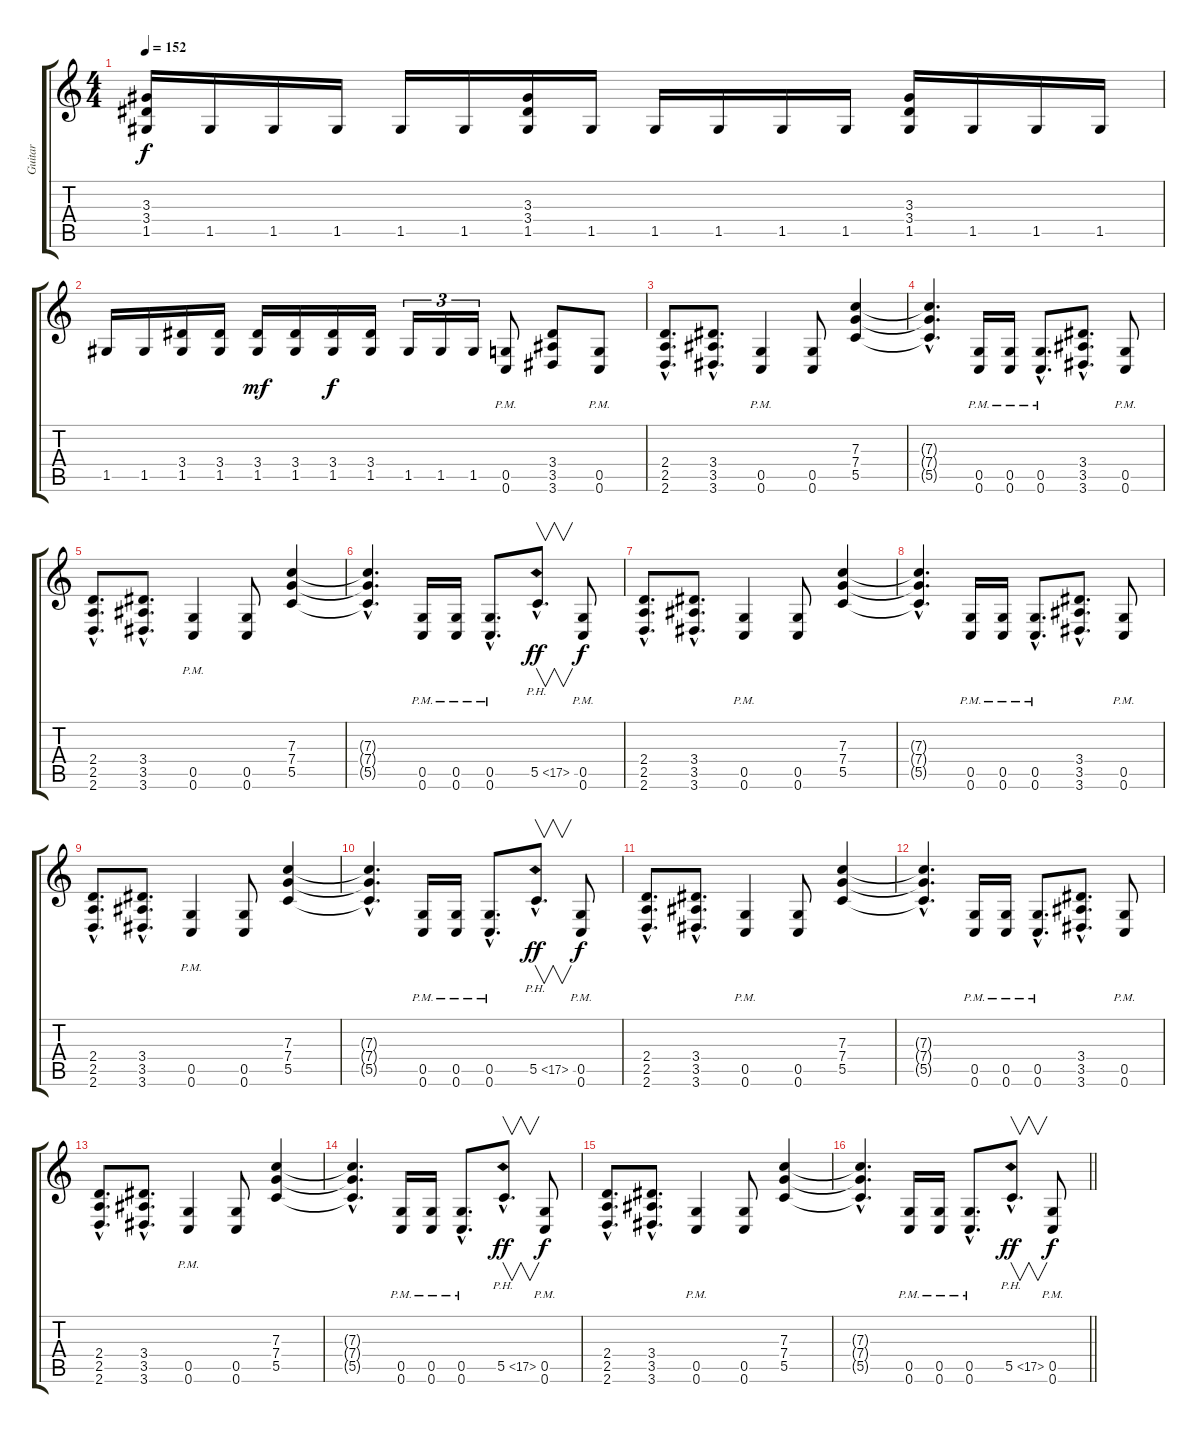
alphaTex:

\track ("Guitar" "Guitar") {instrument distortionguitar}
\staff {score tabs}
\tuning (D4 A3 F3 C3 G2 C2) {hide}
\ts (4 4)
\tempo 152
\clef g2
\ks c
(3.3 3.4 1.5).16{dy f} 1.5.16 1.5.16 1.5.16 1.5.16 1.5.16 (3.3 3.4 1.5).16 1.5.16 1.5.16 1.5.16 1.5.16 1.5.16 (3.3 3.4 1.5).16 1.5.16 1.5.16 1.5.16 |
1.5.16 1.5.16 (3.4 1.5).16 (3.4 1.5).16 (3.4 1.5).16{dy mf} (3.4 1.5).16 (3.4 1.5).16{dy f} (3.4 1.5).16 1.5.16{tu (3 2)} 1.5.16{tu (3 2)} 1.5.16{tu (3 2)} (0.5{pm} 0.6).8 (3.4 3.5 3.6).8 (0.5{pm} 0.6).8 |
(2.4{hac} 2.5{hac} 2.6{hac}).8{d} (3.4{hac} 3.5{hac} 3.6{hac}).8{d} (0.5{pm} 0.6).4 (0.5 0.6).8 (7.3 7.4 5.5).4 |
(7.3{hac t} 7.4{hac t} 5.5{hac t}).4{d} (0.5{pm} 0.6).16 (0.5{pm} 0.6).16 (0.5{hac pm} 0.6{hac}).8{d} (3.4{hac} 3.5{hac} 3.6{hac}).8{d} (0.5{pm} 0.6).8 |
(2.4{hac} 2.5{hac} 2.6{hac}).8{d} (3.4{hac} 3.5{hac} 3.6{hac}).8{d} (0.5{pm} 0.6).4 (0.5 0.6).8 (7.3 7.4 5.5).4 |
(7.3{hac t} 7.4{hac t} 5.5{hac t}).4{d} (0.5{pm} 0.6).16 (0.5{pm} 0.6).16 (0.5{hac pm} 0.6{hac}).8{d} 5.5{ph 12 hac}.8{v d dy ff} (0.5{pm} 0.6).8{dy f} |
(2.4{hac} 2.5{hac} 2.6{hac}).8{d} (3.4{hac} 3.5{hac} 3.6{hac}).8{d} (0.5{pm} 0.6).4 (0.5 0.6).8 (7.3 7.4 5.5).4 |
(7.3{hac t} 7.4{hac t} 5.5{hac t}).4{d} (0.5{pm} 0.6).16 (0.5{pm} 0.6).16 (0.5{hac pm} 0.6{hac}).8{d} (3.4{hac} 3.5{hac} 3.6{hac}).8{d} (0.5{pm} 0.6).8 |
(2.4{hac} 2.5{hac} 2.6{hac}).8{d} (3.4{hac} 3.5{hac} 3.6{hac}).8{d} (0.5{pm} 0.6).4 (0.5 0.6).8 (7.3 7.4 5.5).4 |
(7.3{hac t} 7.4{hac t} 5.5{hac t}).4{d} (0.5{pm} 0.6).16 (0.5{pm} 0.6).16 (0.5{hac pm} 0.6{hac}).8{d} 5.5{ph 12 hac}.8{v d dy ff} (0.5{pm} 0.6).8{dy f} |
(2.4{hac} 2.5{hac} 2.6{hac}).8{d} (3.4{hac} 3.5{hac} 3.6{hac}).8{d} (0.5{pm} 0.6).4 (0.5 0.6).8 (7.3 7.4 5.5).4 |
(7.3{hac t} 7.4{hac t} 5.5{hac t}).4{d} (0.5{pm} 0.6).16 (0.5{pm} 0.6).16 (0.5{hac pm} 0.6{hac}).8{d} (3.4{hac} 3.5{hac} 3.6{hac}).8{d} (0.5{pm} 0.6).8 |
(2.4{hac} 2.5{hac} 2.6{hac}).8{d} (3.4{hac} 3.5{hac} 3.6{hac}).8{d} (0.5{pm} 0.6).4 (0.5 0.6).8 (7.3 7.4 5.5).4 |
(7.3{hac t} 7.4{hac t} 5.5{hac t}).4{d} (0.5{pm} 0.6).16 (0.5{pm} 0.6).16 (0.5{hac pm} 0.6{hac}).8{d} 5.5{ph 12 hac}.8{v d dy ff} (0.5{pm} 0.6).8{dy f} |
(2.4{hac} 2.5{hac} 2.6{hac}).8{d} (3.4{hac} 3.5{hac} 3.6{hac}).8{d} (0.5{pm} 0.6).4 (0.5 0.6).8 (7.3 7.4 5.5).4 |
\barLineRight lightlight
(7.3{hac t} 7.4{hac t} 5.5{hac t}).4{d} (0.5{pm} 0.6).16 (0.5{pm} 0.6).16 (0.5{hac pm} 0.6{hac}).8{d} 5.5{ph 12 hac}.8{v d dy ff} (0.5{pm} 0.6).8{dy f}
